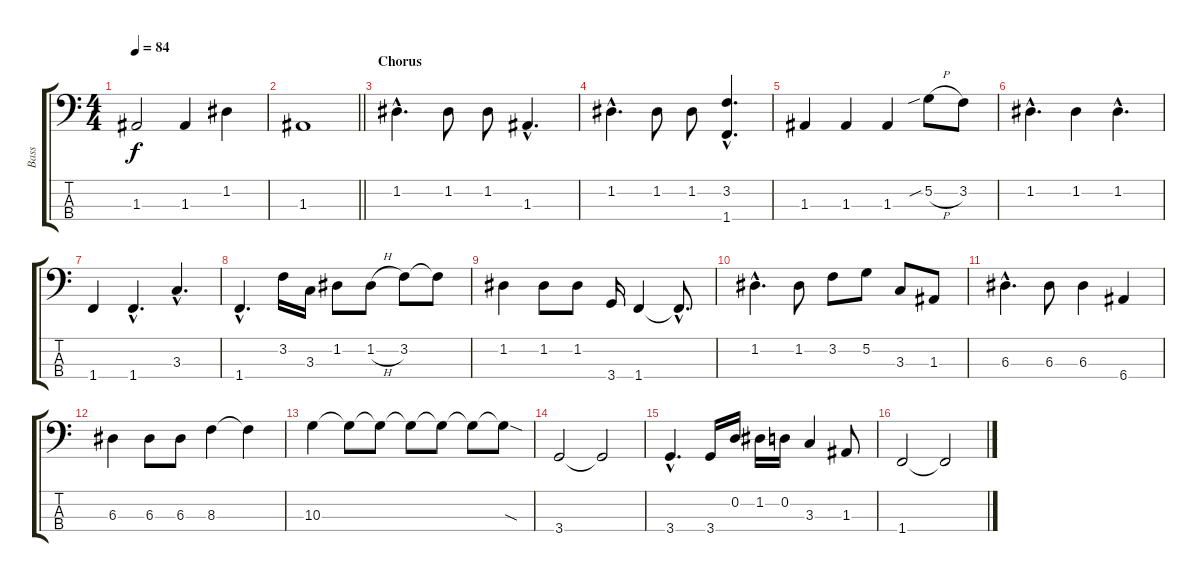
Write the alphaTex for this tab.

\track ("Bass" "Bass") {instrument electricbassfinger}
\staff {score tabs}
\tuning (G2 D2 A1 E1) {hide}
\ts (4 4)
\tempo 84
\clef f4
\ks c
1.3.2{dy f} 1.3.4 1.2.4 |
\barLineRight lightlight
1.3.1 |
\section ("" "Chorus")
1.2{hac}.4{d} 1.2.8 1.2.8 1.3{hac}.4{d} |
1.2{hac}.4{d} 1.2.8 1.2.8 (3.2{hac} 1.4{hac}).4{d} |
1.3.4 1.3.4 1.3.4 5.2{sib h}.8 3.2.8 |
1.2{hac}.4{d} 1.2.4 1.2{hac}.4{d} |
1.4.4 1.4{hac}.4{d} 3.3{hac}.4{d} |
1.4{hac}.4{d} 3.2.16 3.3.16 1.2.8 1.2{h}.8 3.2.8 3.2{t}.8 |
1.2.4 1.2.8 1.2.8 3.4.16 1.4.4 1.4{hac t}.8{d} |
1.2{hac}.4{d} 1.2.8 3.2.8 5.2.8 3.3.8 1.3.8 |
6.3{hac}.4{d} 6.3.8 6.3.4 6.4.4 |
6.3.4 6.3.8 6.3.8 8.3.4 8.3{t}.4 |
10.3.4 10.3{t}.8 10.3{t}.8 10.3{t}.8 10.3{t}.8 10.3{t}.8 10.3{sod t}.8 |
3.4.2 3.4{t}.2 |
3.4{hac}.4{d} 3.4.16 0.2.16 1.2.16 0.2.16 3.3.4 1.3.8 |
1.4.2 1.4{t}.2
